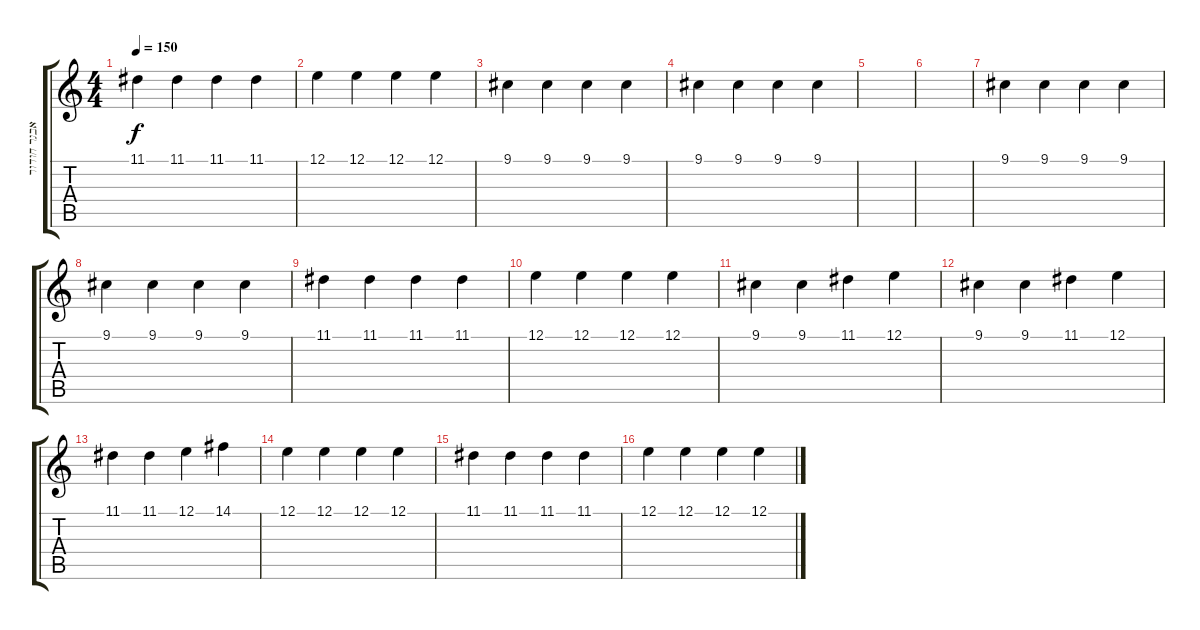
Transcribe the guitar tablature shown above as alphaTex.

\track ("אבנר חודורוב 2" "אבנר חודור") {instrument stringensemble1}
\staff {score tabs}
\tuning (E4 B3 G3 D3 A2 E2) {hide}
\ts (4 4)
\tempo 150
\clef g2
\ks c
11.1.4{dy f} 11.1.4 11.1.4 11.1.4 |
12.1.4 12.1.4 12.1.4 12.1.4 |
9.1.4 9.1.4 9.1.4 9.1.4 |
9.1.4 9.1.4 9.1.4 9.1.4 |
|
|
9.1.4 9.1.4 9.1.4 9.1.4 |
9.1.4 9.1.4 9.1.4 9.1.4 |
11.1.4 11.1.4 11.1.4 11.1.4 |
12.1.4 12.1.4 12.1.4 12.1.4 |
9.1.4 9.1.4 11.1.4 12.1.4 |
9.1.4 9.1.4 11.1.4 12.1.4 |
11.1.4 11.1.4 12.1.4 14.1.4 |
12.1.4 12.1.4 12.1.4 12.1.4 |
11.1.4 11.1.4 11.1.4 11.1.4 |
12.1.4 12.1.4 12.1.4 12.1.4
